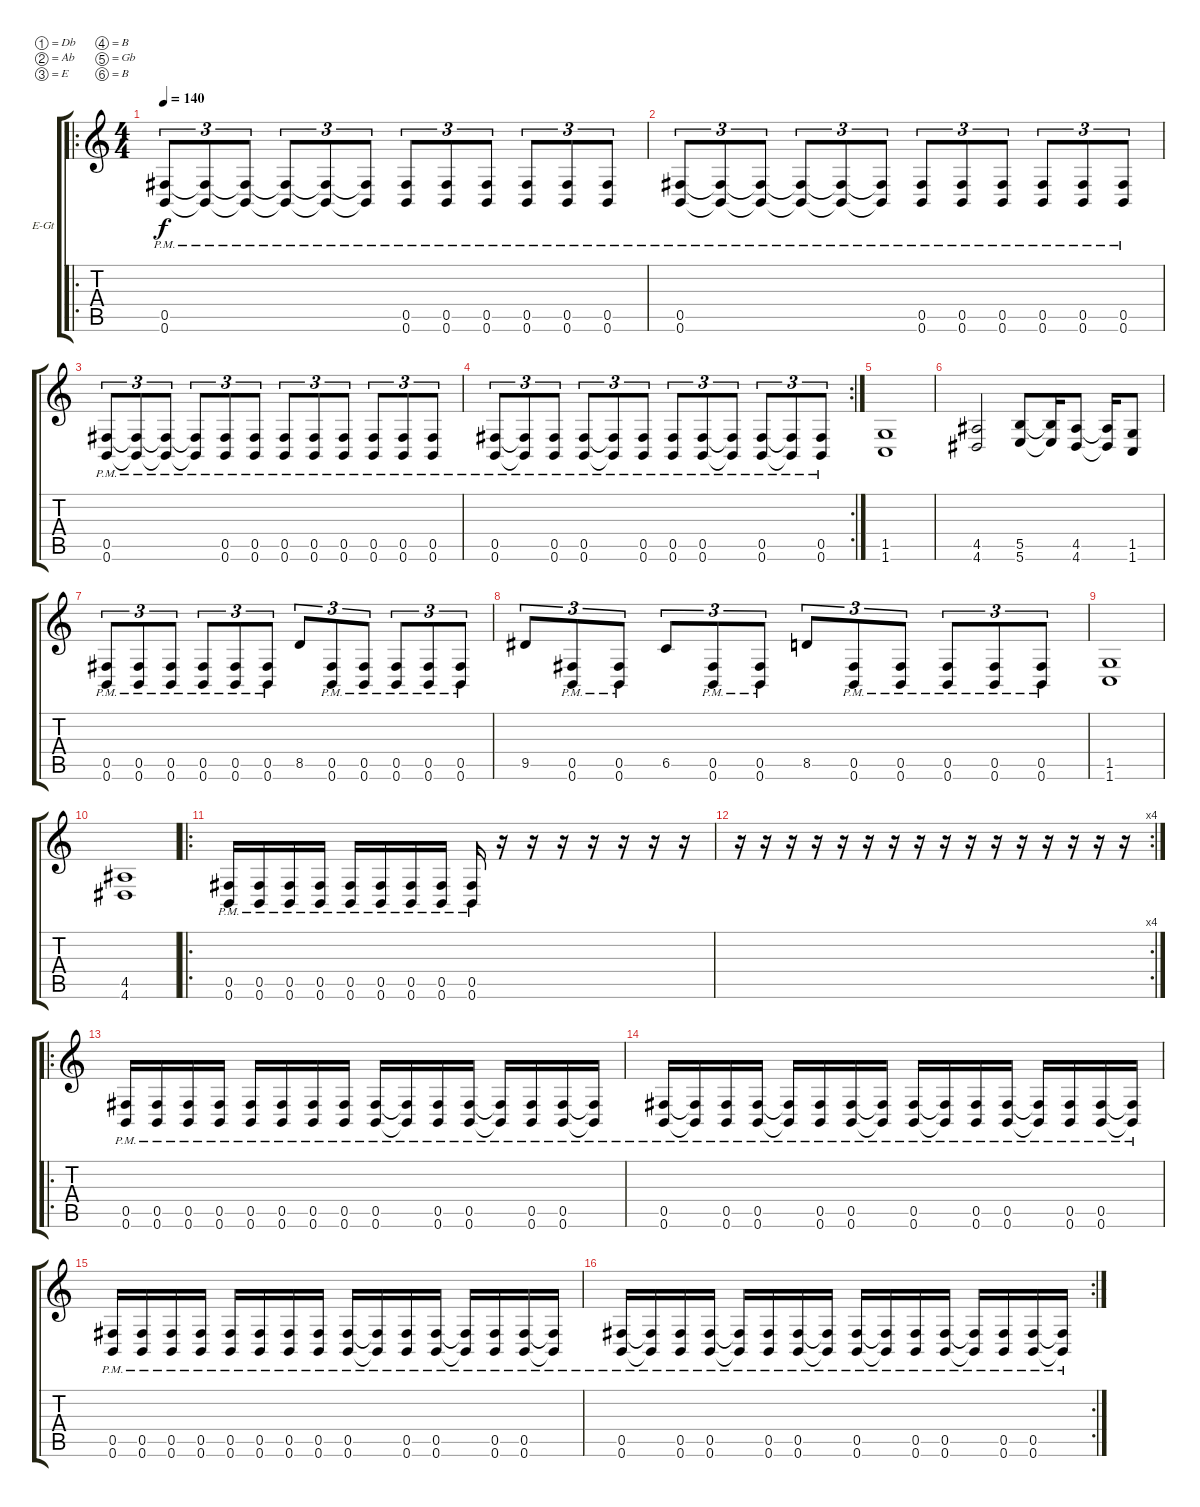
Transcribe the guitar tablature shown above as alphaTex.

\bracketExtendMode groupsimilarinstruments
\firstSystemTrackNameOrientation horizontal
\otherSystemsTrackNameOrientation horizontal
\track ("Rhytm Gtr." "E-Gt") {instrument overdrivenguitar}
\staff {score tabs}
\tuning (Db4 Ab3 E3 B2 Gb2 B1)
\ro
\ts (4 4)
\tempo 140
\clef g2
\ks c
(0.6{pm} 0.5{pm}).8{tu (3 2) dy f} (0.5{pm t} 0.6{pm t}).8{tu (3 2)} (0.6{pm t} 0.5{pm t}).8{tu (3 2)} (0.5{pm t} 0.6{pm t}).8{tu (3 2)} (0.6{pm t} 0.5{pm t}).8{tu (3 2)} (0.5{pm t} 0.6{pm t}).8{tu (3 2)} (0.6{pm} 0.5{pm}).8{tu (3 2)} (0.6{pm} 0.5{pm}).8{tu (3 2)} (0.6{pm} 0.5{pm}).8{tu (3 2)} (0.6{pm} 0.5{pm}).8{tu (3 2)} (0.6{pm} 0.5{pm}).8{tu (3 2)} (0.6{pm} 0.5{pm}).8{tu (3 2)} |
(0.6{pm} 0.5{pm}).8{tu (3 2)} (0.5{pm t} 0.6{pm t}).8{tu (3 2)} (0.6{pm t} 0.5{pm t}).8{tu (3 2)} (0.5{pm t} 0.6{pm t}).8{tu (3 2)} (0.6{pm t} 0.5{pm t}).8{tu (3 2)} (0.5{pm t} 0.6{pm t}).8{tu (3 2)} (0.6{pm} 0.5{pm}).8{tu (3 2)} (0.6{pm} 0.5{pm}).8{tu (3 2)} (0.6{pm} 0.5{pm}).8{tu (3 2)} (0.6{pm} 0.5{pm}).8{tu (3 2)} (0.6{pm} 0.5{pm}).8{tu (3 2)} (0.6{pm} 0.5{pm}).8{tu (3 2)} |
(0.6{pm} 0.5{pm}).8{tu (3 2)} (0.5{pm t} 0.6{pm t}).8{tu (3 2)} (0.6{pm t} 0.5{pm t}).8{tu (3 2)} (0.5{pm t} 0.6{pm t}).8{tu (3 2)} (0.6{pm} 0.5{pm}).8{tu (3 2)} (0.5{pm} 0.6{pm}).8{tu (3 2)} (0.6{pm} 0.5{pm}).8{tu (3 2)} (0.6{pm} 0.5{pm}).8{tu (3 2)} (0.6{pm} 0.5{pm}).8{tu (3 2)} (0.6{pm} 0.5{pm}).8{tu (3 2)} (0.6{pm} 0.5{pm}).8{tu (3 2)} (0.6{pm} 0.5{pm}).8{tu (3 2)} |
\rc 2
(0.6{pm} 0.5{pm}).8{tu (3 2)} (0.5{pm t} 0.6{pm t}).8{tu (3 2)} (0.5{pm} 0.6{pm}).8{tu (3 2)} (0.5{pm} 0.6{pm}).8{tu (3 2)} (0.6{pm t} 0.5{pm t}).8{tu (3 2)} (0.6{pm} 0.5{pm}).8{tu (3 2)} (0.6{pm} 0.5{pm}).8{tu (3 2)} (0.6{pm} 0.5{pm}).8{tu (3 2)} (0.6{pm t} 0.5{pm t}).8{tu (3 2)} (0.6{pm} 0.5{pm}).8{tu (3 2)} (0.6{pm t} 0.5{pm t}).8{tu (3 2)} (0.6{pm} 0.5{pm}).8{tu (3 2)} |
(1.5 1.6).1 |
(4.5 4.6).2 (5.5 5.6).8 (5.5{t} 5.6{t}).16 (4.5 4.6).8 (4.5{t} 4.6{t}).16 (1.5 1.6).8 |
(0.6 0.5{pm}).8{tu (3 2)} (0.6{pm} 0.5{pm}).8{tu (3 2)} (0.6{pm} 0.5{pm}).8{tu (3 2)} (0.6{pm} 0.5{pm}).8{tu (3 2)} (0.6{pm} 0.5{pm}).8{tu (3 2)} (0.6{pm} 0.5{pm}).8{tu (3 2)} 8.5.8{tu (3 2)} (0.6{pm} 0.5{pm}).8{tu (3 2)} (0.6{pm} 0.5{pm}).8{tu (3 2)} (0.6{pm} 0.5{pm}).8{tu (3 2)} (0.6{pm} 0.5{pm}).8{tu (3 2)} (0.6{pm} 0.5{pm}).8{tu (3 2)} |
9.5.8{tu (3 2)} (0.6{pm} 0.5{pm}).8{tu (3 2)} (0.6{pm} 0.5{pm}).8{tu (3 2)} 6.5.8{tu (3 2)} (0.6{pm} 0.5{pm}).8{tu (3 2)} (0.6{pm} 0.5{pm}).8{tu (3 2)} 8.5.8{tu (3 2)} (0.6{pm} 0.5{pm}).8{tu (3 2)} (0.6{pm} 0.5{pm}).8{tu (3 2)} (0.6{pm} 0.5{pm}).8{tu (3 2)} (0.6{pm} 0.5{pm}).8{tu (3 2)} (0.6{pm} 0.5{pm}).8{tu (3 2)} |
(1.5 1.6).1 |
(4.5 4.6).1 |
\ro
(0.5{pm} 0.6{pm}).16 (0.5{pm} 0.6{pm}).16 (0.5{pm} 0.6{pm}).16 (0.5{pm} 0.6{pm}).16 (0.5{pm} 0.6{pm}).16 (0.5{pm} 0.6{pm}).16 (0.5{pm} 0.6{pm}).16 (0.5{pm} 0.6{pm}).16 (0.5{pm} 0.6{pm}).16 r.16 r.16 r.16 r.16 r.16 r.16 r.16 |
\rc 4
r.16 r.16 r.16 r.16 r.16 r.16 r.16 r.16 r.16 r.16 r.16 r.16 r.16 r.16 r.16 r.16 |
\ro
(0.5{pm} 0.6{pm}).16 (0.5{pm} 0.6{pm}).16 (0.5{pm} 0.6{pm}).16 (0.5{pm} 0.6{pm}).16 (0.5{pm} 0.6{pm}).16 (0.5{pm} 0.6{pm}).16 (0.5{pm} 0.6{pm}).16 (0.5{pm} 0.6{pm}).16 (0.5{pm} 0.6{pm}).16 (0.5{pm t} 0.6{pm t}).16 (0.5{pm} 0.6{pm}).16 (0.5{pm} 0.6{pm}).16 (0.5{pm t} 0.6{pm t}).16 (0.5{pm} 0.6{pm}).16 (0.5{pm} 0.6{pm}).16 (0.5{pm t} 0.6{pm t}).16 |
(0.5{pm} 0.6{pm}).16 (0.5{pm t} 0.6{pm t}).16 (0.5{pm} 0.6{pm}).16 (0.5{pm} 0.6{pm}).16 (0.5{pm t} 0.6{pm t}).16 (0.5{pm} 0.6{pm}).16 (0.5{pm} 0.6{pm}).16 (0.5{pm t} 0.6{pm t}).16 (0.5{pm} 0.6{pm}).16 (0.5{pm t} 0.6{pm t}).16 (0.5{pm} 0.6{pm}).16 (0.5{pm} 0.6{pm}).16 (0.5{pm t} 0.6{pm t}).16 (0.5{pm} 0.6{pm}).16 (0.5{pm} 0.6{pm}).16 (0.5{pm t} 0.6{pm t}).16 |
(0.5{pm} 0.6{pm}).16 (0.5{pm} 0.6{pm}).16 (0.5{pm} 0.6{pm}).16 (0.5{pm} 0.6{pm}).16 (0.5{pm} 0.6{pm}).16 (0.5{pm} 0.6{pm}).16 (0.5{pm} 0.6{pm}).16 (0.5{pm} 0.6{pm}).16 (0.5{pm} 0.6{pm}).16 (0.5{pm t} 0.6{pm t}).16 (0.5{pm} 0.6{pm}).16 (0.5{pm} 0.6{pm}).16 (0.5{pm t} 0.6{pm t}).16 (0.5{pm} 0.6{pm}).16 (0.5{pm} 0.6{pm}).16 (0.5{pm t} 0.6{pm t}).16 |
\rc 2
(0.5{pm} 0.6{pm}).16 (0.5{pm t} 0.6{pm t}).16 (0.5{pm} 0.6{pm}).16 (0.5{pm} 0.6{pm}).16 (0.5{pm t} 0.6{pm t}).16 (0.5{pm} 0.6{pm}).16 (0.5{pm} 0.6{pm}).16 (0.5{pm t} 0.6{pm t}).16 (0.5{pm} 0.6{pm}).16 (0.5{pm t} 0.6{pm t}).16 (0.5{pm} 0.6{pm}).16 (0.5{pm} 0.6{pm}).16 (0.5{pm t} 0.6{pm t}).16 (0.5{pm} 0.6{pm}).16 (0.5{pm} 0.6{pm}).16 (0.5{pm t} 0.6{pm t}).16
